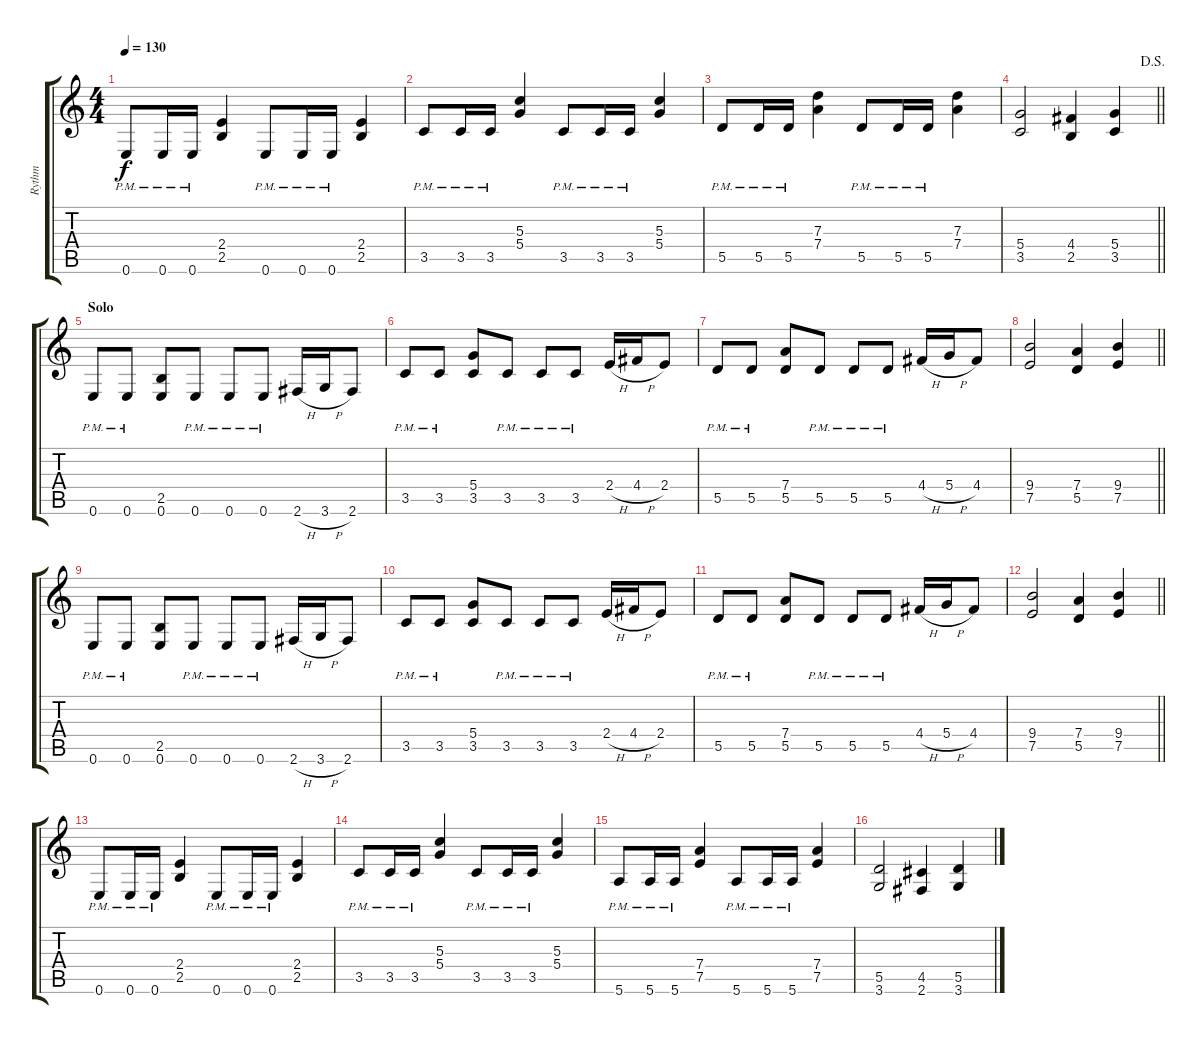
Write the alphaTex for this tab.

\track ("Rythm" "Rythm") {instrument distortionguitar}
\staff {score tabs}
\tuning (E4 B3 G3 D3 A2 E2) {hide}
\ts (4 4)
\tempo 130
\clef g2
\ks c
0.6{pm}.8{dy f} 0.6{pm}.16 0.6{pm}.16 (2.4 2.5).4 0.6{pm}.8 0.6{pm}.16 0.6{pm}.16 (2.4 2.5).4 |
3.5{pm}.8 3.5{pm}.16 3.5{pm}.16 (5.3 5.4).4 3.5{pm}.8 3.5{pm}.16 3.5{pm}.16 (5.3 5.4).4 |
5.5{pm}.8 5.5{pm}.16 5.5{pm}.16 (7.3 7.4).4 5.5{pm}.8 5.5{pm}.16 5.5{pm}.16 (7.3 7.4).4 |
\jump dalsegno
\barLineRight lightlight
(5.4 3.5).2 (4.4 2.5).4 (5.4 3.5).4 |
\section ("" "Solo")
0.6{pm}.8 0.6{pm}.8 (2.5 0.6).8 0.6{pm}.8 0.6{pm}.8 0.6{pm}.8 2.6{h}.16 3.6{h}.16 2.6.8 |
3.5{pm}.8 3.5{pm}.8 (5.4 3.5).8 3.5{pm}.8 3.5{pm}.8 3.5{pm}.8 2.4{h}.16 4.4{h}.16 2.4.8 |
5.5{pm}.8 5.5{pm}.8 (7.4 5.5).8 5.5{pm}.8 5.5{pm}.8 5.5{pm}.8 4.4{h}.16 5.4{h}.16 4.4.8 |
\barLineRight lightlight
(9.4 7.5).2 (7.4 5.5).4 (9.4 7.5).4 |
0.6{pm}.8 0.6{pm}.8 (2.5 0.6).8 0.6{pm}.8 0.6{pm}.8 0.6{pm}.8 2.6{h}.16 3.6{h}.16 2.6.8 |
3.5{pm}.8 3.5{pm}.8 (5.4 3.5).8 3.5{pm}.8 3.5{pm}.8 3.5{pm}.8 2.4{h}.16 4.4{h}.16 2.4.8 |
5.5{pm}.8 5.5{pm}.8 (7.4 5.5).8 5.5{pm}.8 5.5{pm}.8 5.5{pm}.8 4.4{h}.16 5.4{h}.16 4.4.8 |
\barLineRight lightlight
(9.4 7.5).2 (7.4 5.5).4 (9.4 7.5).4 |
0.6{pm}.8 0.6{pm}.16 0.6{pm}.16 (2.4 2.5).4 0.6{pm}.8 0.6{pm}.16 0.6{pm}.16 (2.4 2.5).4 |
3.5{pm}.8 3.5{pm}.16 3.5{pm}.16 (5.3 5.4).4 3.5{pm}.8 3.5{pm}.16 3.5{pm}.16 (5.3 5.4).4 |
5.6{pm}.8 5.6{pm}.16 5.6{pm}.16 (7.4 7.5).4 5.6{pm}.8 5.6{pm}.16 5.6{pm}.16 (7.4 7.5).4 |
(5.5 3.6).2 (4.5 2.6).4 (5.5 3.6).4
